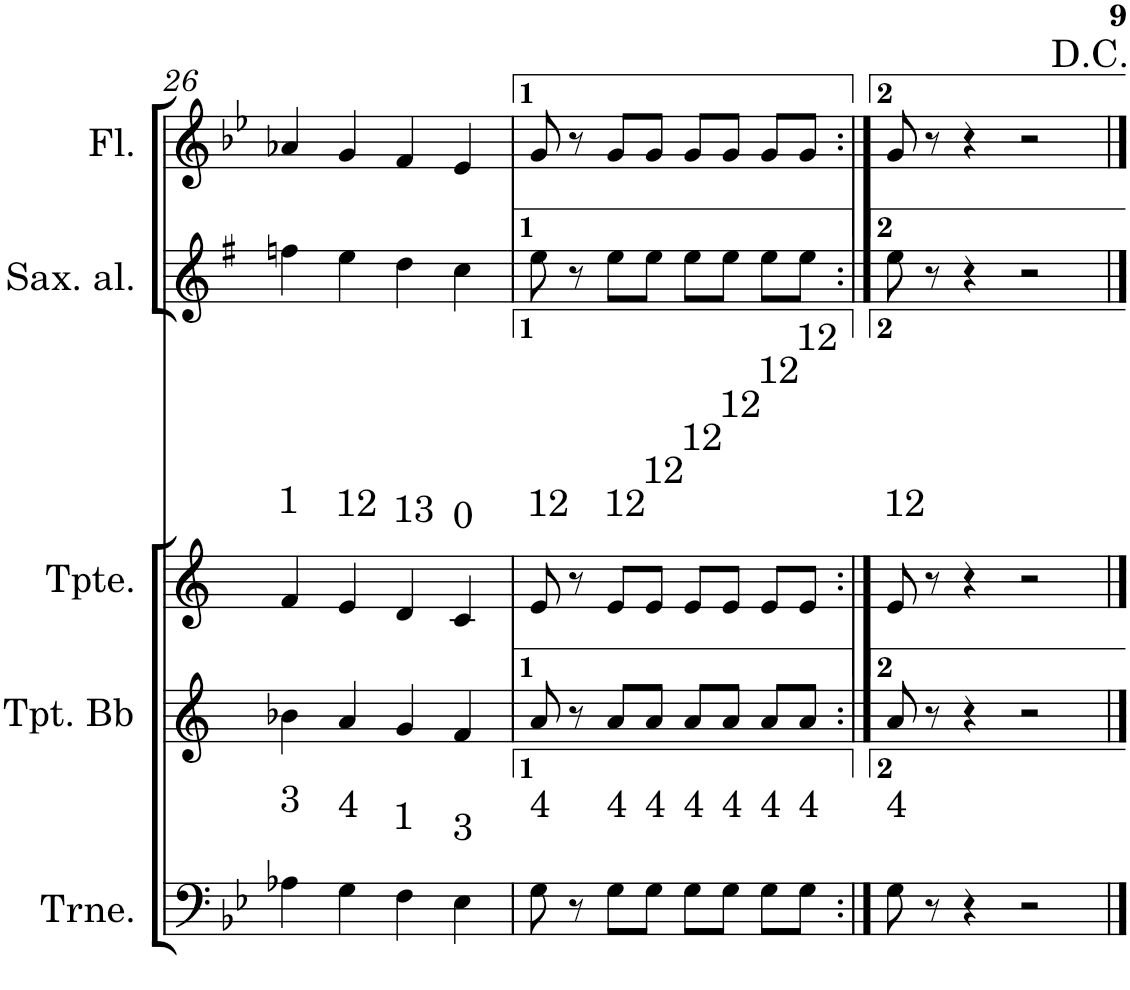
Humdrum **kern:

**kern	**kern	**kern	**kern	**kern
*part5	*part4	*part3	*part2	*part1
*staff5	*staff4	*staff3	*staff2	*staff1
*I"C ClavF	*I"Bb	*I"Bb - Pirata	*I"Eb	*I"C ClavG
!!LO:PB:g=z
*clefF4	*clefG2	*clefG2	*clefG2	*clefG2
*	*Trd1c2	*Trd1c2	*Trd5c9	*
*k[b-e-]	*k[]	*k[]	*k[f#]	*k[b-e-]
*B-:	*	*	*G:	*B-:
*M4/4	*M4/4	*M4/4	*M4/4	*M4/4
=26	=26	=26	=26	=26
!	!	!LO:TX:a:t=1	!	!
!LO:TX:a:t=3	!	!	!	!
4A-X\	4b-X\	4f/	4ffn\	4a-X/
!	!	!LO:TX:a:t=12	!	!
!LO:TX:a:t=4	!	!	!	!
4G\	4a/	4e/	4ee\	4g/
!	!	!LO:TX:a:t=13	!	!
!LO:TX:a:t=1	!	!	!	!
4F\	4g/	4d/	4dd\	4f/
!	!	!LO:TX:a:t=0	!	!
!LO:TX:a:t=3	!	!	!	!
4E-\	4f/	4c/	4cc\	4e-/
=27	=27	=27	=27	=27
!	!	!LO:TX:a:t=12	!	!
!LO:TX:a:t=4	!	!	!	!
8G\	8a/	8e/	8ee\	8g/
8r	8r	8r	8r	8r
!	!	!LO:TX:a:t=12	!	!
!LO:TX:a:t=4	!	!	!	!
8G\L	8a/L	8e/L	8ee\L	8g/L
!	!	!LO:TX:a:t=12	!	!
!LO:TX:a:t=4	!	!	!	!
8G\J	8a/J	8e/J	8ee\J	8g/J
!	!	!LO:TX:a:t=12	!	!
!LO:TX:a:t=4	!	!	!	!
8G\L	8a/L	8e/L	8ee\L	8g/L
!	!	!LO:TX:a:t=12	!	!
!LO:TX:a:t=4	!	!	!	!
8G\J	8a/J	8e/J	8ee\J	8g/J
!	!	!LO:TX:a:t=12	!	!
!LO:TX:a:t=4	!	!	!	!
8G\L	8a/L	8e/L	8ee\L	8g/L
!	!	!LO:TX:a:t=12	!	!
!LO:TX:a:t=4	!	!	!	!
8G\J	8a/J	8e/J	8ee\J	8g/J
=28:|!	=28:|!	=28:|!	=28:|!	=28:|!
!	!	!LO:TX:a:t=12	!	!
!LO:TX:a:t=4	!	!	!	!
8G\	8a/	8e/	8ee\	8g/
8r	8r	8r	8r	8r
4r	4r	4r	4r	4r
2r	2r	2r	2r	2r
==	==	==	==	==
*-	*-	*-	*-	*-
